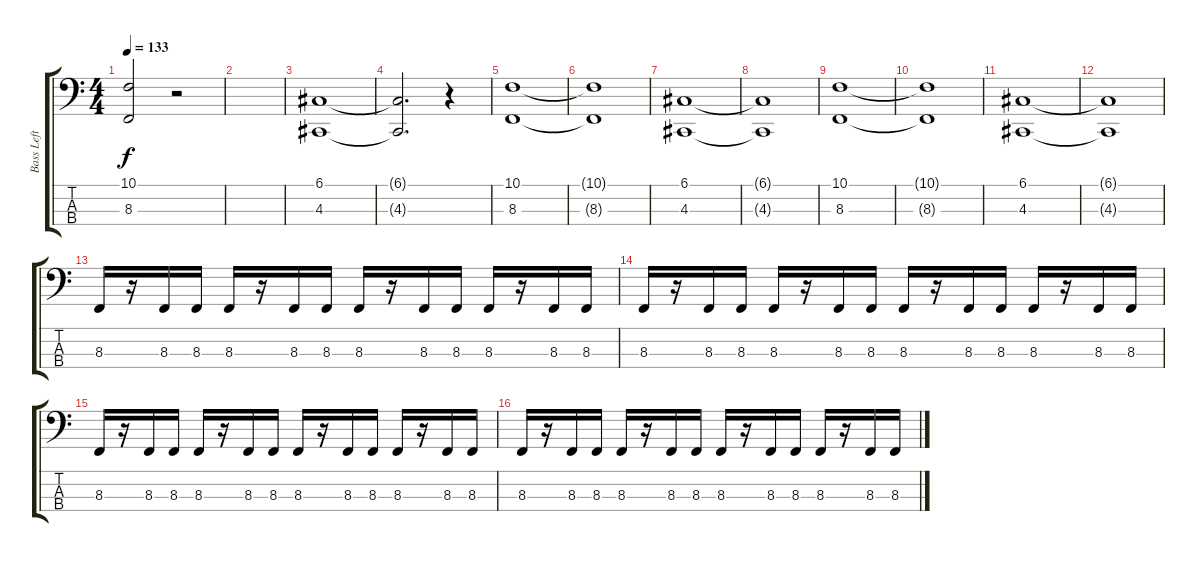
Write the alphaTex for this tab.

\track ("Bass Left Ch." "Bass Left ") {instrument lead1square}
\staff {score tabs}
\tuning (G2 D2 A1 E1) {hide}
\ts (4 4)
\tempo 133
\clef f4
\ks c
(10.1 8.3).2{dy f} r.2 |
|
(6.1 4.3).1 |
(6.1{t} 4.3{t}).2{d} r.4 |
(10.1 8.3).1 |
(10.1{t} 8.3{t}).1 |
(6.1 4.3).1 |
(6.1{t} 4.3{t}).1 |
(10.1 8.3).1 |
(10.1{t} 8.3{t}).1 |
(6.1 4.3).1 |
(6.1{t} 4.3{t}).1 |
8.3.16 r.16 8.3.16 8.3.16 8.3.16 r.16 8.3.16 8.3.16 8.3.16 r.16 8.3.16 8.3.16 8.3.16 r.16 8.3.16 8.3.16 |
8.3.16 r.16 8.3.16 8.3.16 8.3.16 r.16 8.3.16 8.3.16 8.3.16 r.16 8.3.16 8.3.16 8.3.16 r.16 8.3.16 8.3.16 |
8.3.16 r.16 8.3.16 8.3.16 8.3.16 r.16 8.3.16 8.3.16 8.3.16 r.16 8.3.16 8.3.16 8.3.16 r.16 8.3.16 8.3.16 |
8.3.16 r.16 8.3.16 8.3.16 8.3.16 r.16 8.3.16 8.3.16 8.3.16 r.16 8.3.16 8.3.16 8.3.16 r.16 8.3.16 8.3.16
